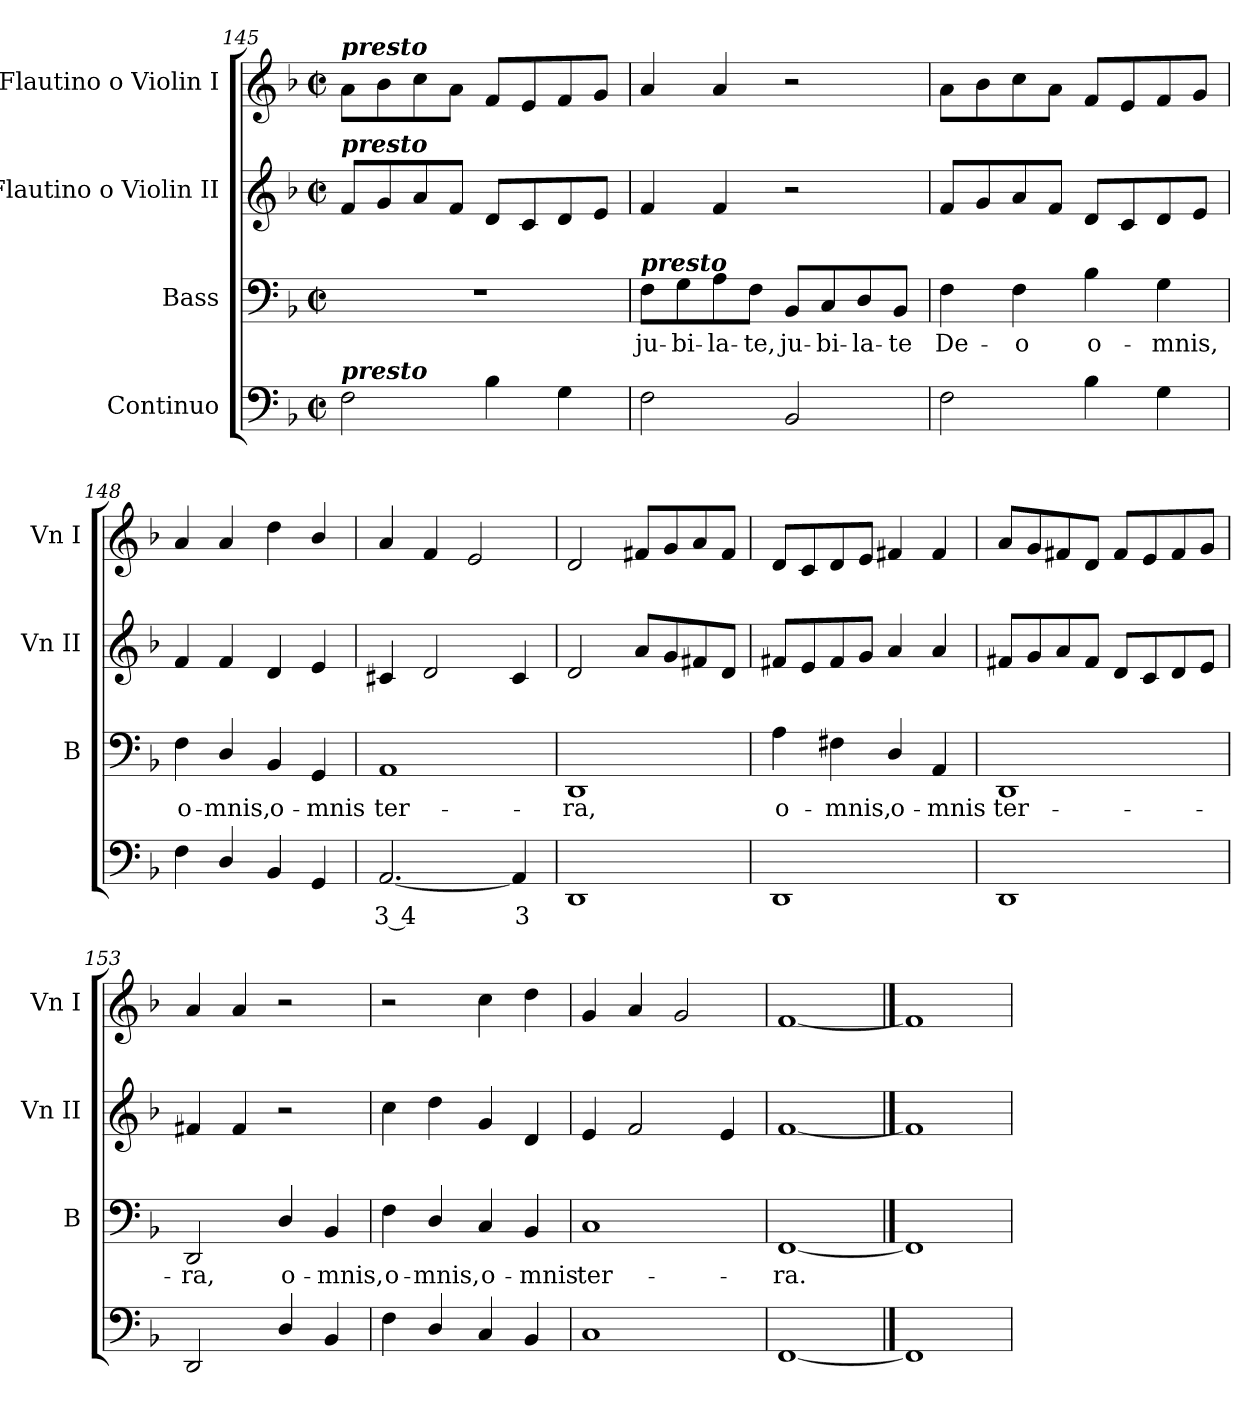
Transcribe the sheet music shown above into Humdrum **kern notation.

**kern	**text	**kern	**text	**kern	**kern
*part4	*part4	*part3	*part3	*part2	*part1
*staff4	*staff4	*staff3	*staff3	*staff2	*staff1
*I"Continuo	*	*I"Bass	*	*I"Flautino o Violin II	*I"Flautino o Violin I
*	*	*I'B	*	*I'Vn II	*I'Vn I
*clefF4	*	*clefF4	*	*clefG2	*clefG2
*k[b-]	*	*k[b-]	*	*k[b-]	*k[b-]
*F:	*	*F:	*	*F:	*F:
*M2/2	*	*M2/2	*	*M2/2	*M2/2
*met(c|)	*	*met(c|)	*	*met(c|)	*met(c|)
=145	=145	=145	=145	=145	=145
!	!	!	!	!	!LO:TX:a:Bi:t=presto
!	!	!	!	!LO:TX:a:Bi:t=presto	!
!LO:TX:a:Bi:t=presto	!	!	!	!	!
2F	.	1r	.	8fL	8aL
.	.	.	.	8g	8b-
.	.	.	.	8a	8cc
.	.	.	.	8fJ	8aJ
4B-	.	.	.	8dL	8fL
.	.	.	.	8c	8e
4G	.	.	.	8d	8f
.	.	.	.	8eJ	8gJ
!!LO:LB:g=z
=146	=146	=146	=146	=146	=146
!	!	!LO:TX:a:Bi:t=presto	!	!	!
!	!	!	!LO:LY:b	!	!
2F	.	8F\L	ju-	4f	4a
!	!	!	!LO:LY:b	!	!
.	.	8G\	-bi-	.	.
!	!	!	!LO:LY:b	!	!
.	.	8A\	-la-	4f	4a
!	!	!	!LO:LY:b	!	!
.	.	8F\J	-te,	.	.
!	!	!	!LO:LY:b	!	!
2BB-	.	8BB-/L	ju-	2r	2r
!	!	!	!LO:LY:b	!	!
.	.	8C/	-bi-	.	.
!	!	!	!LO:LY:b	!	!
.	.	8D/	-la-	.	.
!	!	!	!LO:LY:b	!	!
.	.	8BB-/J	-te	.	.
=147	=147	=147	=147	=147	=147
!	!	!	!LO:LY:b	!	!
2F	.	4F	De-	8fL	8aL
.	.	.	.	8g	8b-
!	!	!	!LO:LY:b	!	!
.	.	4F	-o	8a	8cc
.	.	.	.	8fJ	8aJ
!	!	!	!LO:LY:b	!	!
4B-	.	4B-	o-	8dL	8fL
.	.	.	.	8c	8e
!	!	!	!LO:LY:b	!	!
4G	.	4G	-mnis,	8d	8f
.	.	.	.	8eJ	8gJ
=148	=148	=148	=148	=148	=148
!	!	!	!LO:LY:b	!	!
4F	.	4F	o-	4f	4a
!	!	!	!LO:LY:b	!	!
4D/	.	4D/	-mnis,	4f	4a
!	!	!	!LO:LY:b	!	!
4BB-	.	4BB-	o-	4d	4dd
!	!	!	!LO:LY:b	!	!
4GG	.	4GG	-mnis	4e	4b-/
=149	=149	=149	=149	=149	=149
!	!LO:LY:b	!	!LO:LY:b	!	!
[2.AA	3 4	1AA	ter-	4c#X	4a
.	.	.	.	2d	4f
.	.	.	.	.	2e
!	!LO:LY:b	!	!	!	!
4AA]	3	.	.	4c#	.
=150	=150	=150	=150	=150	=150
!	!	!	!LO:LY:b	!	!
1DD	.	1DD	-ra,	2d	2d
.	.	.	.	8aL	8f#XL
.	.	.	.	8g	8g
.	.	.	.	8f#X	8a
.	.	.	.	8dJ	8f#J
!!LO:LB:g=z
=151	=151	=151	=151	=151	=151
!	!	!	!LO:LY:b	!	!
1DD	.	4A	o-	8f#XL	8dL
.	.	.	.	8e	8c
!	!	!	!LO:LY:b	!	!
.	.	4F#X	-mnis,	8f#	8d
.	.	.	.	8gJ	8eJ
!	!	!	!LO:LY:b	!	!
.	.	4D/	o-	4a	4f#X
!	!	!	!LO:LY:b	!	!
.	.	4AA	-mnis	4a	4f#
=152	=152	=152	=152	=152	=152
!	!	!	!LO:LY:b	!	!
1DD	.	1DD	ter-	8f#XL	8aL
.	.	.	.	8g	8g
.	.	.	.	8a	8f#X
.	.	.	.	8f#J	8dJ
.	.	.	.	8dL	8f#L
.	.	.	.	8c	8e
.	.	.	.	8d	8f#
.	.	.	.	8eJ	8gJ
=153	=153	=153	=153	=153	=153
!	!	!	!LO:LY:b	!	!
2DD	.	2DD	-ra,	4f#X	4a
.	.	.	.	4f#	4a
!	!	!	!LO:LY:b	!	!
4D/	.	4D/	o-	2r	2r
!	!	!	!LO:LY:b	!	!
4BB-	.	4BB-	-mnis,	.	.
=154	=154	=154	=154	=154	=154
!	!	!	!LO:LY:b	!	!
4F	.	4F	o-	4cc	2r
!	!	!	!LO:LY:b	!	!
4D/	.	4D/	-mnis,	4dd	.
!	!	!	!LO:LY:b	!	!
4C	.	4C	o-	4g	4cc
!	!	!	!LO:LY:b	!	!
4BB-	.	4BB-	-mnis	4d	4dd
=155	=155	=155	=155	=155	=155
!	!	!	!LO:LY:b	!	!
1C	.	1C	ter-	4e	4g
.	.	.	.	2f	4a
.	.	.	.	.	2g
.	.	.	.	4e	.
=156	=156	=156	=156	=156	=156
!	!	!	!LO:LY:b	!	!
[1FF	.	[1FF	-ra.	[1f	[1f
==157	==157	==157	==157	==157	==157
1FF]	.	1FF]	.	1f]	1f]
=	=	=	=	=	=
*-	*-	*-	*-	*-	*-
